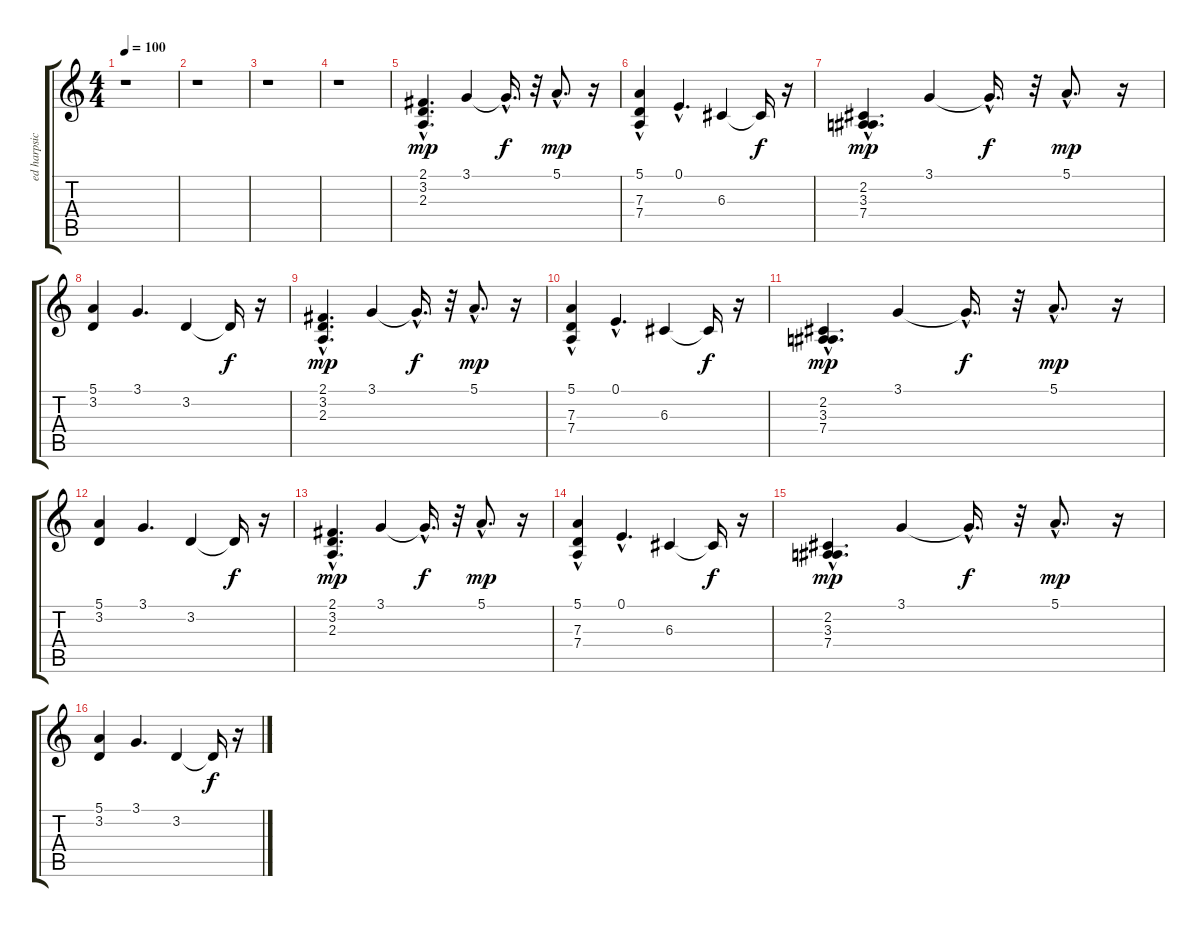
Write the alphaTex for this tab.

\track ("ed harpsichord" "ed harpsic") {instrument harpsichord}
\staff {score tabs}
\tuning (E4 B3 G3 D3 A2 E2) {hide}
\ts (4 4)
\tempo 100
\clef g2
\ks c
r.1{dy f} |
r.1 |
r.1 |
r.1 |
(2.1{hac} 3.2{hac} 2.3{hac}).4{d dy mp} 3.1.4 3.1{hac t}.16{d dy f} r.32 5.1{hac}.8{d dy mp} r.16 |
(5.1 7.3 7.4{hac}).4 0.1{hac}.4{d} 6.3.4 6.3{t}.16{dy f} r.16 |
(2.2{hac} 3.3{hac} 7.4).4{d dy mp} 3.1.4 3.1{hac t}.16{d dy f} r.32 5.1{hac}.8{d dy mp} r.16 |
(5.1 3.2).4 3.1.4{d} 3.2.4 3.2{t}.16{dy f} r.16 |
(2.1{hac} 3.2{hac} 2.3{hac}).4{d dy mp} 3.1.4 3.1{hac t}.16{d dy f} r.32 5.1{hac}.8{d dy mp} r.16 |
(5.1 7.3 7.4{hac}).4 0.1{hac}.4{d} 6.3.4 6.3{t}.16{dy f} r.16 |
(2.2{hac} 3.3{hac} 7.4).4{d dy mp} 3.1.4 3.1{hac t}.16{d dy f} r.32 5.1{hac}.8{d dy mp} r.16 |
(5.1 3.2).4 3.1.4{d} 3.2.4 3.2{t}.16{dy f} r.16 |
(2.1{hac} 3.2{hac} 2.3{hac}).4{d dy mp} 3.1.4 3.1{hac t}.16{d dy f} r.32 5.1{hac}.8{d dy mp} r.16 |
(5.1 7.3 7.4{hac}).4 0.1{hac}.4{d} 6.3.4 6.3{t}.16{dy f} r.16 |
(2.2{hac} 3.3{hac} 7.4).4{d dy mp} 3.1.4 3.1{hac t}.16{d dy f} r.32 5.1{hac}.8{d dy mp} r.16 |
(5.1 3.2).4 3.1.4{d} 3.2.4 3.2{t}.16{dy f} r.16
